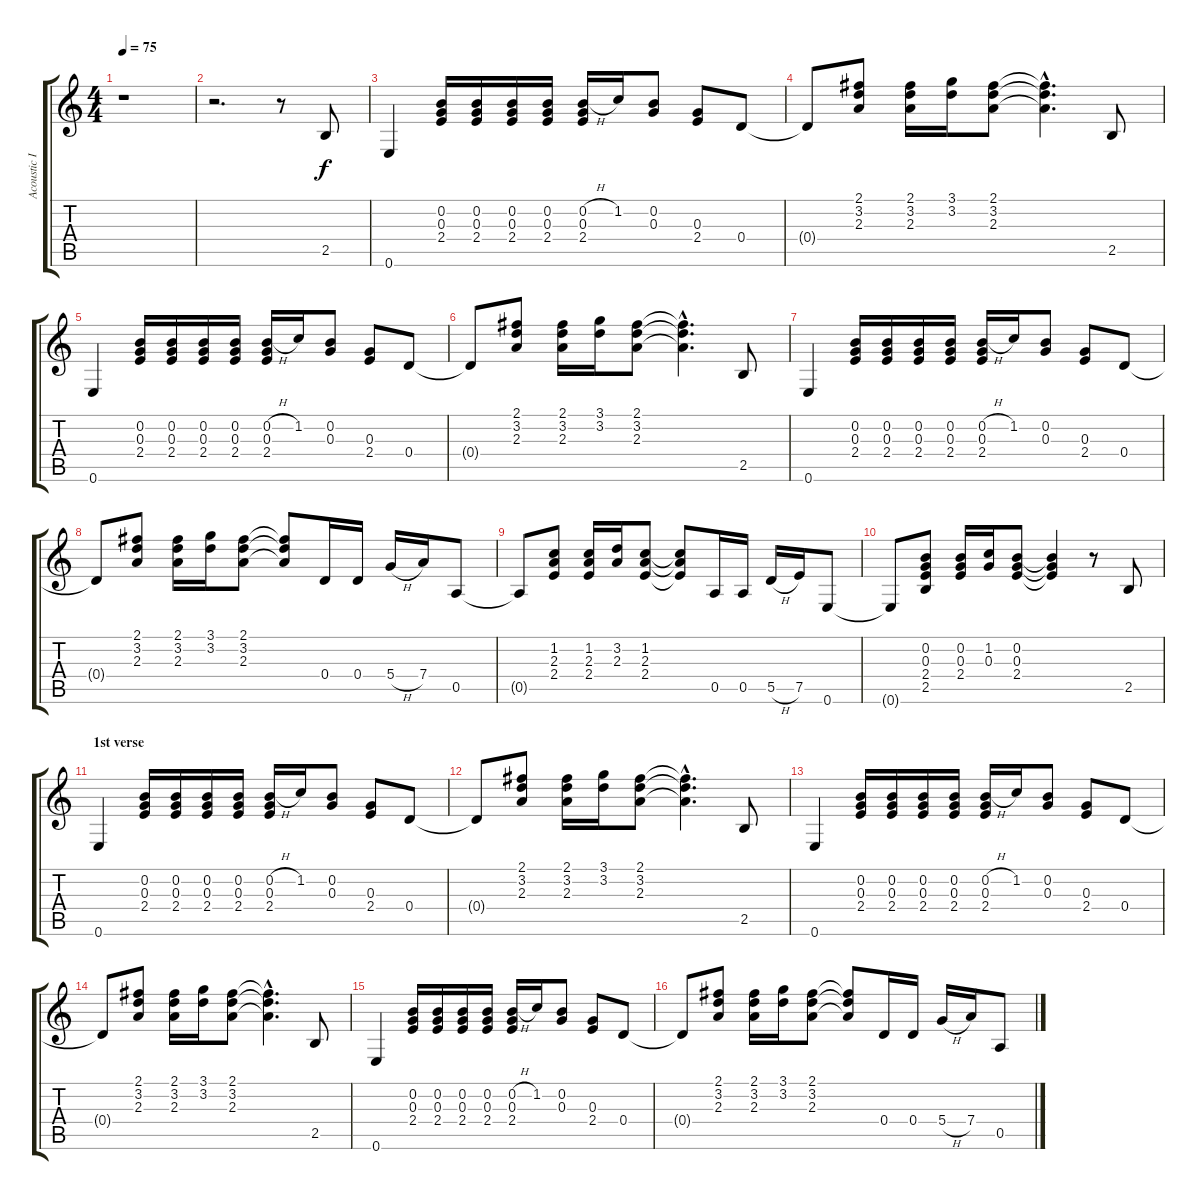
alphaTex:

\track ("Acoustic I" "Acoustic I") {instrument acousticguitarsteel}
\staff {score tabs}
\tuning (E4 B3 G3 D3 A2 E2) {hide}
\ts (4 4)
\tempo 75
\clef g2
\ks aminor
r.1{dy f instrument acousticguitarsteel} |
r.2{d} r.8 2.5.8 |
0.6.4 (0.2 0.3 2.4).16 (0.2 0.3 2.4).16 (0.2 0.3 2.4).16 (0.2 0.3 2.4).16 (0.2{h} 0.3 2.4).16 1.2.16 (0.2 0.3).8 (0.3 2.4).8 0.4.8 |
0.4{t}.8 (2.1 3.2 2.3).8 (2.1 3.2 2.3).16 (3.1 3.2).16 (2.1 3.2 2.3).8 (2.1{hac t} 3.2{hac t} 2.3{hac t}).4{d} 2.5.8 |
0.6.4 (0.2 0.3 2.4).16 (0.2 0.3 2.4).16 (0.2 0.3 2.4).16 (0.2 0.3 2.4).16 (0.2{h} 0.3 2.4).16 1.2.16 (0.2 0.3).8 (0.3 2.4).8 0.4.8 |
0.4{t}.8 (2.1 3.2 2.3).8 (2.1 3.2 2.3).16 (3.1 3.2).16 (2.1 3.2 2.3).8 (2.1{hac t} 3.2{hac t} 2.3{hac t}).4{d} 2.5.8 |
0.6.4 (0.2 0.3 2.4).16 (0.2 0.3 2.4).16 (0.2 0.3 2.4).16 (0.2 0.3 2.4).16 (0.2{h} 0.3 2.4).16 1.2.16 (0.2 0.3).8 (0.3 2.4).8 0.4.8 |
0.4{t}.8 (2.1 3.2 2.3).8 (2.1 3.2 2.3).16 (3.1 3.2).16 (2.1 3.2 2.3).8 (2.1{t} 3.2{t} 2.3{t}).8 0.4.16 0.4.16 5.4{h}.16 7.4.16 0.5.8 |
0.5{t}.8 (1.2 2.3 2.4).8 (1.2 2.3 2.4).16 (3.2 2.3).16 (1.2 2.3 2.4).8 (1.2{t} 2.3{t} 2.4{t}).8 0.5.16 0.5.16 5.5{h}.16 7.5.16 0.6.8 |
0.6{t}.8 (0.2 0.3 2.4 2.5).8 (0.2 0.3 2.4).16 (1.2 0.3).16 (0.2 0.3 2.4).8 (0.2{t} 0.3{t} 2.4{t}).4 r.8 2.5.8 |
\section ("" "1st verse")
0.6.4 (0.2 0.3 2.4).16 (0.2 0.3 2.4).16 (0.2 0.3 2.4).16 (0.2 0.3 2.4).16 (0.2{h} 0.3 2.4).16 1.2.16 (0.2 0.3).8 (0.3 2.4).8 0.4.8 |
0.4{t}.8 (2.1 3.2 2.3).8 (2.1 3.2 2.3).16 (3.1 3.2).16 (2.1 3.2 2.3).8 (2.1{hac t} 3.2{hac t} 2.3{hac t}).4{d} 2.5.8 |
0.6.4 (0.2 0.3 2.4).16 (0.2 0.3 2.4).16 (0.2 0.3 2.4).16 (0.2 0.3 2.4).16 (0.2{h} 0.3 2.4).16 1.2.16 (0.2 0.3).8 (0.3 2.4).8 0.4.8 |
0.4{t}.8 (2.1 3.2 2.3).8 (2.1 3.2 2.3).16 (3.1 3.2).16 (2.1 3.2 2.3).8 (2.1{hac t} 3.2{hac t} 2.3{hac t}).4{d} 2.5.8 |
0.6.4 (0.2 0.3 2.4).16 (0.2 0.3 2.4).16 (0.2 0.3 2.4).16 (0.2 0.3 2.4).16 (0.2{h} 0.3 2.4).16 1.2.16 (0.2 0.3).8 (0.3 2.4).8 0.4.8 |
0.4{t}.8 (2.1 3.2 2.3).8 (2.1 3.2 2.3).16 (3.1 3.2).16 (2.1 3.2 2.3).8 (2.1{t} 3.2{t} 2.3{t}).8 0.4.16 0.4.16 5.4{h}.16 7.4.16 0.5.8
